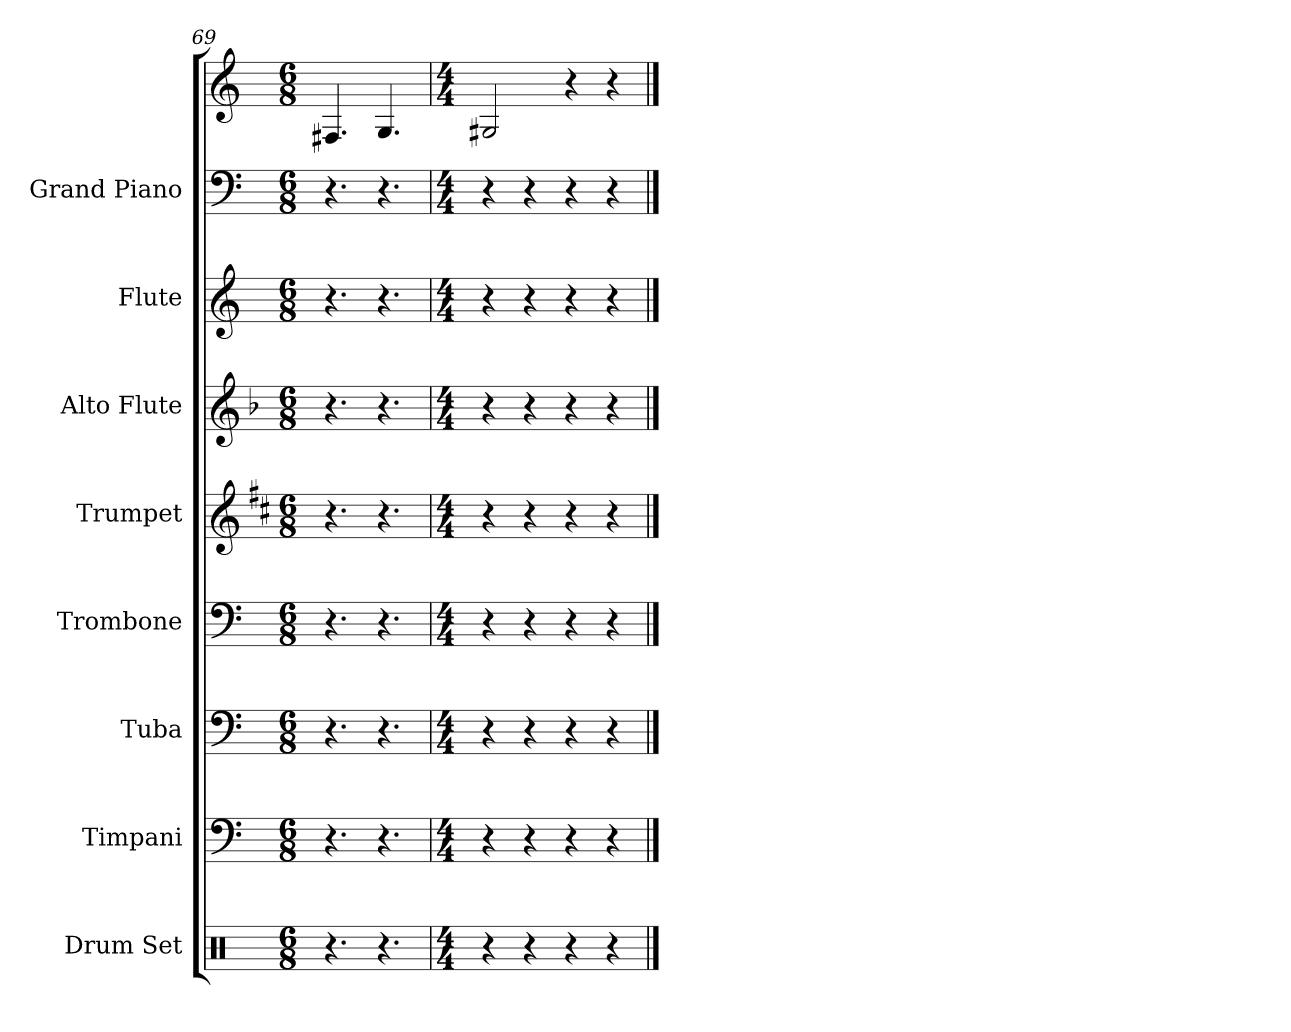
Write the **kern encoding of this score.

**kern	**kern	**kern	**kern	**kern	**kern	**kern	**kern	**kern
*part8	*part7	*part6	*part5	*part4	*part3	*part2	*part1	*part1
*staff9	*staff8	*staff7	*staff6	*staff5	*staff4	*staff3	*staff2	*staff1
*I"Drum Set	*I"Timpani	*I"Tuba	*I"Trombone	*I"Trumpet	*I"Alto Flute	*I"Flute	*I"Grand Piano	*
*I'Drs.	*I'Timp.	*I'Tba.	*I'Trb.	*I'Tpt.	*I'A. Fl.	*I'Fl.	*I'Pno.	*
*clefX	*clefF4	*clefF4	*clefF4	*clefG2	*clefG2	*clefG2	*clefF4	*clefG2
*	*	*	*	*ITrd1c2	*ITrd3c5	*	*	*
*k[]	*k[]	*k[]	*k[]	*k[]	*k[]	*k[]	*k[]	*k[]
*M6/8	*M6/8	*M6/8	*M6/8	*M6/8	*M6/8	*M6/8	*M6/8	*M6/8
=69	=69	=69	=69	=69	=69	=69	=69	=69
4.r	4.r	4.r	4.r	4.r	4.r	4.r	4.r	4.F#X
4.r	4.r	4.r	4.r	4.r	4.r	4.r	4.r	4.G
=70	=70	=70	=70	=70	=70	=70	=70	=70
*M4/4	*M4/4	*M4/4	*M4/4	*M4/4	*M4/4	*M4/4	*M4/4	*M4/4
4r	4r	4r	4r	4r	4r	4r	4r	2G#X
4r	4r	4r	4r	4r	4r	4r	4r	.
4r	4r	4r	4r	4r	4r	4r	4r	4r
4r	4r	4r	4r	4r	4r	4r	4r	4r
==	==	==	==	==	==	==	==	==
*-	*-	*-	*-	*-	*-	*-	*-	*-
